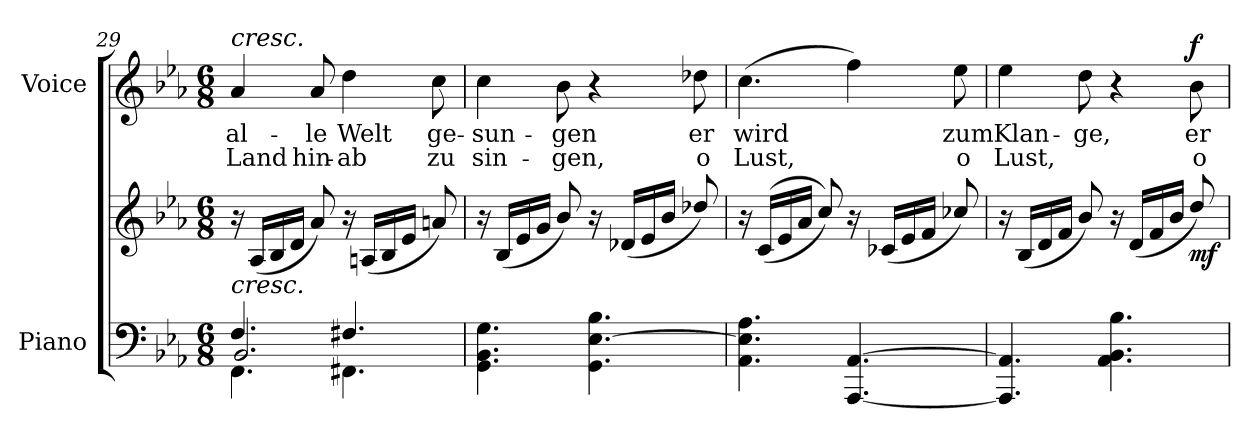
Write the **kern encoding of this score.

**kern	**kern	**dynam	**kern	**text	**text	**dynam
*part2	*part2	*part2	*part1	*part1	*part1	*part1
*staff3	*staff2	*staff2/3	*staff1	*staff1	*staff1	*staff1
*I"Piano	*	*	*I"Voice	*	*	*
*I'Pno	*	*	*	*	*	*
*clefF4	*clefG2	*	*clefG2	*	*	*
*k[b-e-a-]	*k[b-e-a-]	*	*k[b-e-a-]	*	*	*
*M6/8	*M6/8	*	*M6/8	*	*	*
=29	=29	=29	=29	=29	=29	=29
*^	*	*	*	*	*	*
*	*^	*	*	*	*	*	*
!	!	!	!	!	!LO:TX:a:i:t=cresc.	!	!	!
!LO:TX:a:i:t=cresc.	!	!	!	!	!	!	!	!
!	!	!	!	!	!	!LO:LY:b	!LO:LY:b	!
4.F/	2.BB-/	4.FF\	16r	.	4a-/	al-	Land	.
.	.	.	(<16A-/LL	.	.	.	.	.
.	.	.	16B-/	.	.	.	.	.
.	.	.	16d/JJ	.	.	.	.	.
!	!	!	!	!	!	!LO:LY:b	!LO:LY:b	!
.	.	.	8a-/)	.	8a-/	-le	hin-	.
!	!	!	!	!	!	!LO:LY:b	!LO:LY:b	!
4.F#X/	.	4.FF#X\	16r	.	4dd\	Welt	-ab	.
.	.	.	(<16An/LL	.	.	.	.	.
.	.	.	16B-/	.	.	.	.	.
.	.	.	16e-/JJ	.	.	.	.	.
!	!	!	!	!	!	!LO:LY:b	!LO:LY:b	!
.	.	.	8an/)	.	8cc\	ge-	zu	.
*v	*v	*v	*	*	*	*	*	*
!!LO:LB:g=z
=30	=30	=30	=30	=30	=30	=30
!	!	!	!	!LO:LY:b	!LO:LY:b	!
4.GG\ 4.BB-\ 4.G\	16r	.	4cc\	-sun-	sin-	.
.	(<16B-/LL	.	.	.	.	.
.	16e-/	.	.	.	.	.
.	16g/JJ	.	.	.	.	.
!	!	!	!	!LO:LY:b	!LO:LY:b	!
.	8b-/)	.	8b-\	-gen	-gen,	.
4.GG\ [4.E-\ 4.B-\	16r	.	4r	.	.	.
.	(<16d-X/LL	.	.	.	.	.
.	16e-/	.	.	.	.	.
.	16b-/JJ	.	.	.	.	.
!	!	!	!	!LO:LY:b	!LO:LY:b	!
.	8dd-X/)	.	8dd-X\	er	o	.
=31	=31	=31	=31	=31	=31	=31
!	!	!	!	!LO:LY:b	!LO:LY:b	!
4.AA-\ 4.E-\] 4.A-\	16r	.	(>4.cc\	wird	Lust,	.
.	(<(<16c/LL	.	.	.	.	.
.	16e-/	.	.	.	.	.
.	16a-/JJ	.	.	.	.	.
.	8cc/))	.	.	.	.	.
[4.AAA-/ [4.AA-/	16r	.	4ff\)	.	.	.
.	(<16c-X/LL	.	.	.	.	.
.	16e-/	.	.	.	.	.
.	16f/JJ	.	.	.	.	.
!	!	!	!	!LO:LY:b	!LO:LY:b	!
.	8cc-X/)	.	8ee-\	zum	o	.
=32	=32	=32	=32	=32	=32	=32
!	!	!	!	!LO:LY:b	!LO:LY:b	!
4.AAA-/] 4.AA-/]	16r	.	4ee-\	Klan-	Lust,	.
.	(<16B-/LL	.	.	.	.	.
.	16d/	.	.	.	.	.
.	16f/JJ	.	.	.	.	.
!	!	!	!	!LO:LY:b	!	!
.	8b-/)	.	8dd\	-ge,	.	.
4.AA-\ 4.BB-\ 4.B-\	16r	.	4r	.	.	.
.	(<16d/LL	.	.	.	.	.
.	16f/	.	.	.	.	.
.	16b-/JJ	.	.	.	.	.
!	!	!LO:DY:b	!	!LO:LY:b	!LO:LY:b	!LO:DY:a
.	8dd/)	mf	8b-\	er	o	f
=	=	=	=	=	=	=
*-	*-	*-	*-	*-	*-	*-
